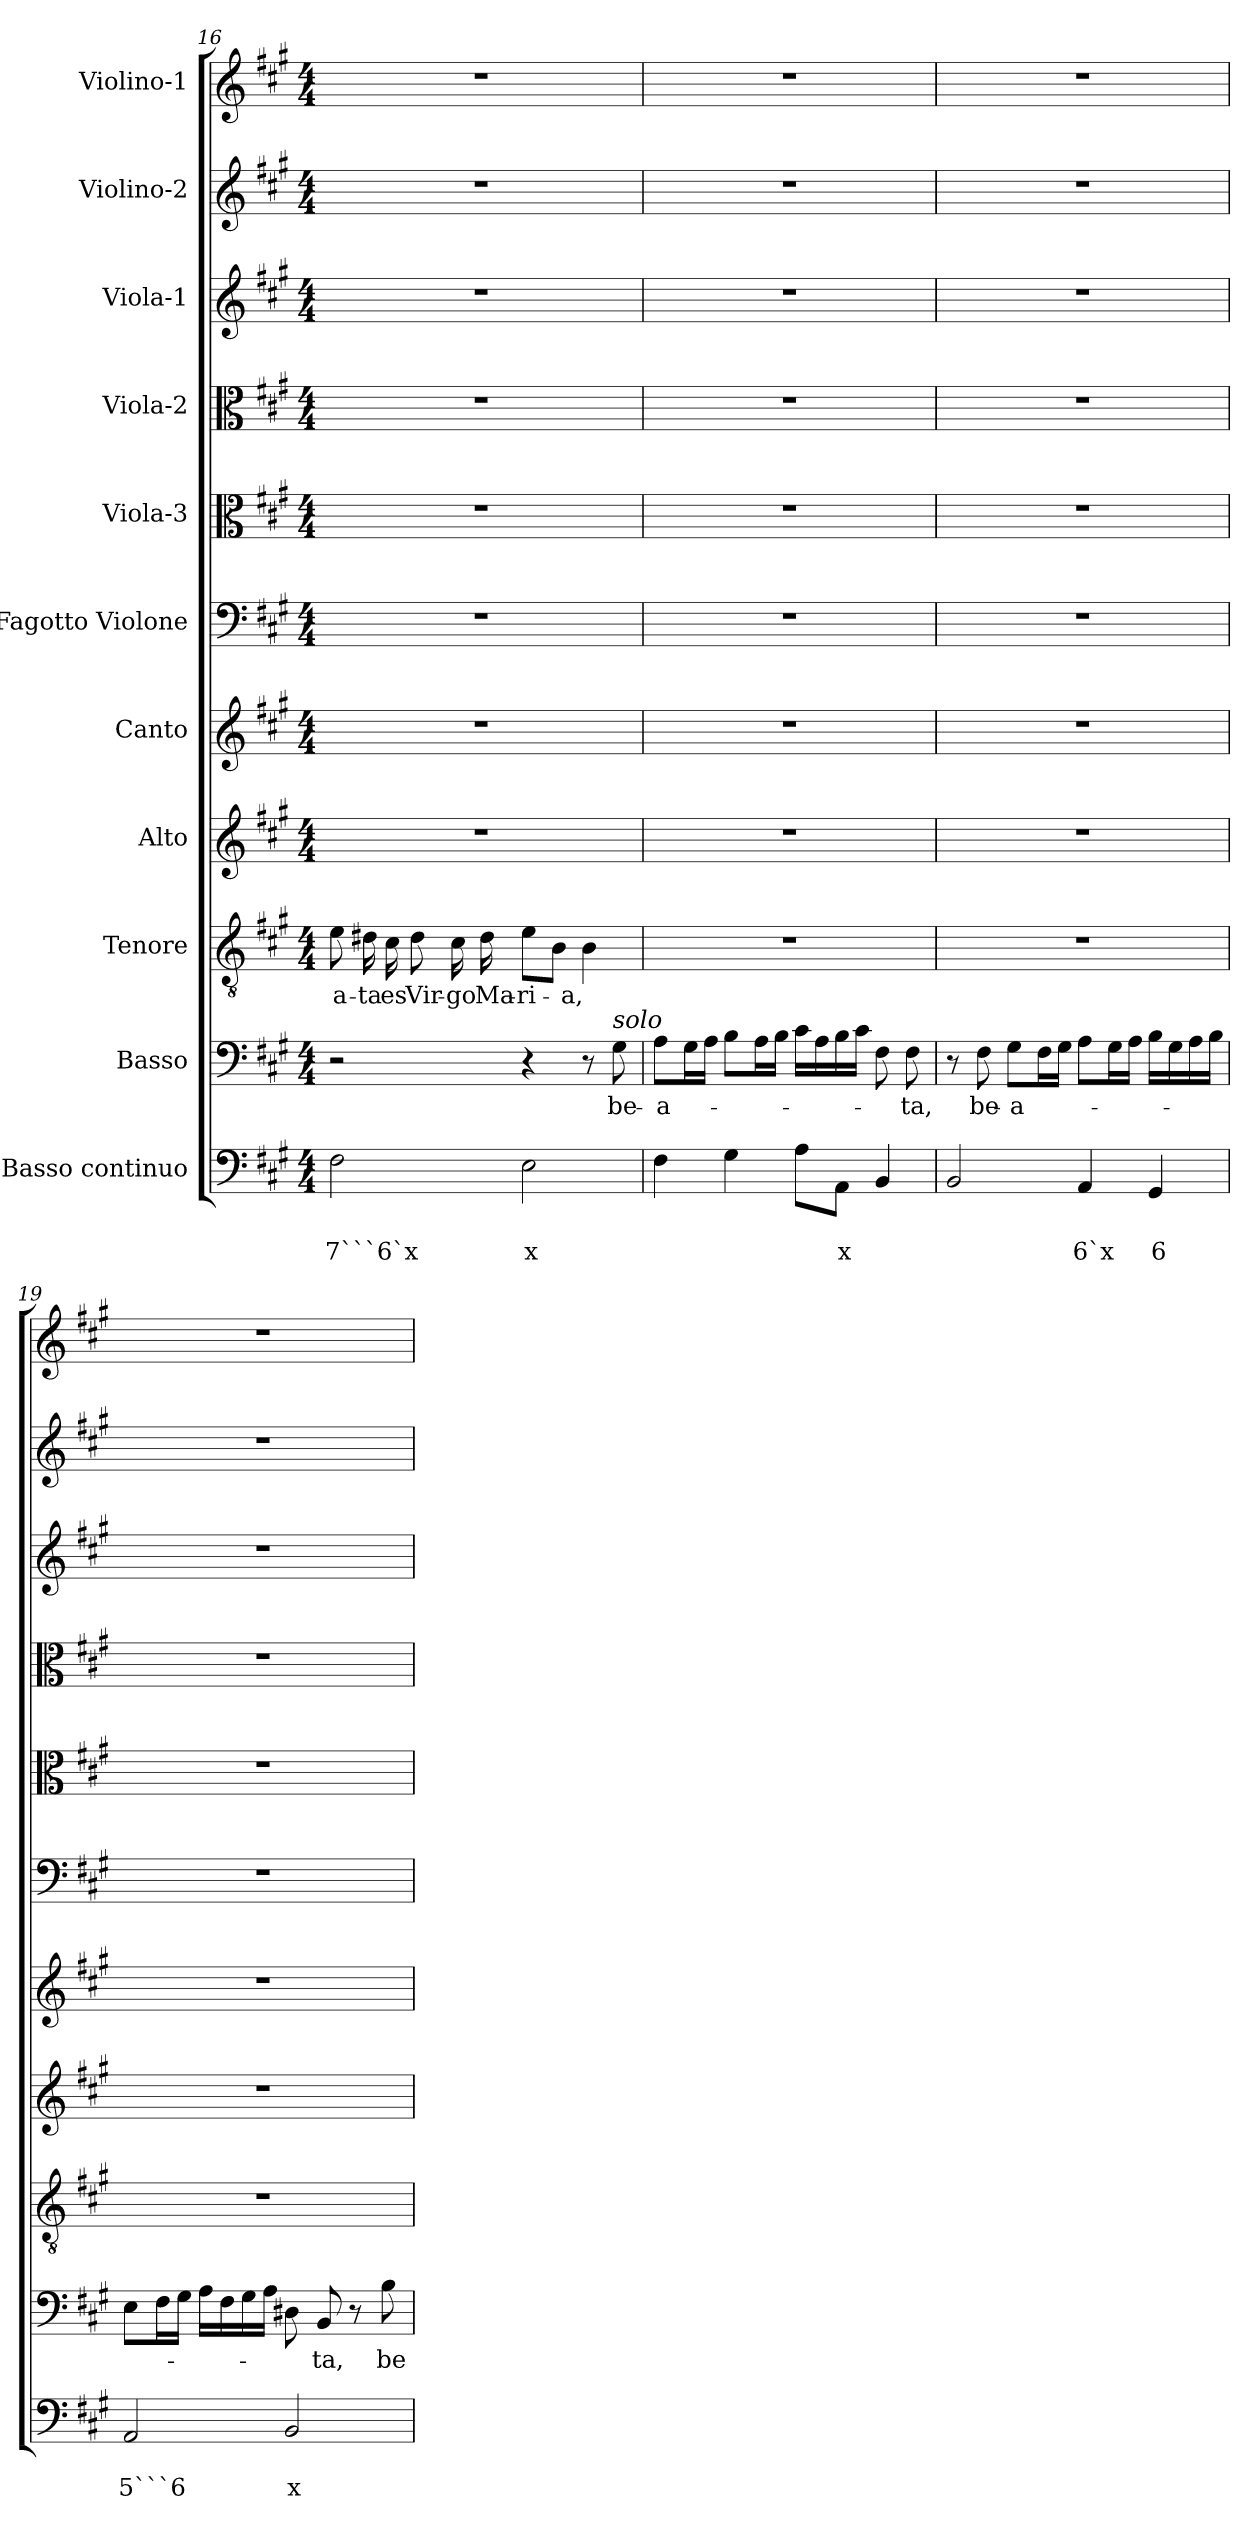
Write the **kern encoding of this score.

**kern	**text	**text	**kern	**text	**kern	**text	**kern	**kern	**kern	**kern	**kern	**kern	**kern	**kern
*part11	*part11	*part11	*part10	*part10	*part9	*part9	*part8	*part7	*part6	*part5	*part4	*part3	*part2	*part1
*staff11	*staff11	*staff11	*staff10	*staff10	*staff9	*staff9	*staff8	*staff7	*staff6	*staff5	*staff4	*staff3	*staff2	*staff1
*I"Basso continuo	*	*	*I"Basso	*	*I"Tenore	*	*I"Alto	*I"Canto	*I"Fagotto Violone	*I"Viola-3	*I"Viola-2	*I"Viola-1	*I"Violino-2	*I"Violino-1
*clefF4	*	*	*clefF4	*	*clefGv2	*	*clefG2	*clefG2	*clefF4	*clefC3	*clefC3	*clefG2	*clefG2	*clefG2
*k[f#c#g#]	*	*	*k[f#c#g#]	*	*k[f#c#g#]	*	*k[f#c#g#]	*k[f#c#g#]	*k[f#c#g#]	*k[f#c#g#]	*k[f#c#g#]	*k[f#c#g#]	*k[f#c#g#]	*k[f#c#g#]
*A:	*	*	*A:	*	*A:	*	*A:	*A:	*A:	*A:	*A:	*A:	*A:	*A:
*M4/4	*	*	*M4/4	*	*M4/4	*	*M4/4	*M4/4	*M4/4	*M4/4	*M4/4	*M4/4	*M4/4	*M4/4
=16	=16	=16	=16	=16	=16	=16	=16	=16	=16	=16	=16	=16	=16	=16
!	!	!LO:LY:b	!	!	!	!LO:LY:b	!	!	!	!	!	!	!	!
2F#\	.	7```6`x	2r	.	8e\	-a-	1r	1r	1r	1r	1r	1r	1r	1r
!	!	!	!	!	!	!LO:LY:b	!	!	!	!	!	!	!	!
.	.	.	.	.	16d#X\	-ta	.	.	.	.	.	.	.	.
!	!	!	!	!	!	!LO:LY:b	!	!	!	!	!	!	!	!
.	.	.	.	.	16c#\	es	.	.	.	.	.	.	.	.
!	!	!	!	!	!	!LO:LY:b	!	!	!	!	!	!	!	!
.	.	.	.	.	8d#\	Vir-	.	.	.	.	.	.	.	.
!	!	!	!	!	!	!LO:LY:b	!	!	!	!	!	!	!	!
.	.	.	.	.	16c#\	-go	.	.	.	.	.	.	.	.
!	!	!	!	!	!	!LO:LY:b	!	!	!	!	!	!	!	!
.	.	.	.	.	16d#\	Ma-	.	.	.	.	.	.	.	.
!	!	!LO:LY:b	!	!	!	!LO:LY:b	!	!	!	!	!	!	!	!
2E\	.	x	4r	.	8e\L	-ri-	.	.	.	.	.	.	.	.
.	.	.	.	.	8B\J	.	.	.	.	.	.	.	.	.
!	!	!	!	!	!	!LO:LY:b	!	!	!	!	!	!	!	!
.	.	.	8r	.	4B\	-a,	.	.	.	.	.	.	.	.
!	!	!	!LO:TX:a:i:t=solo	!	!	!	!	!	!	!	!	!	!	!
!	!	!	!	!LO:LY:b	!	!	!	!	!	!	!	!	!	!
.	.	.	8G#\	be-	.	.	.	.	.	.	.	.	.	.
=17	=17	=17	=17	=17	=17	=17	=17	=17	=17	=17	=17	=17	=17	=17
!	!	!	!	!LO:LY:b	!	!	!	!	!	!	!	!	!	!
4F#\	.	.	8A\L	-a-	1r	.	1r	1r	1r	1r	1r	1r	1r	1r
.	.	.	16G#\L	.	.	.	.	.	.	.	.	.	.	.
.	.	.	16A\JJ	.	.	.	.	.	.	.	.	.	.	.
4G#\	.	.	8B\L	.	.	.	.	.	.	.	.	.	.	.
.	.	.	16A\L	.	.	.	.	.	.	.	.	.	.	.
.	.	.	16B\JJ	.	.	.	.	.	.	.	.	.	.	.
8A\L	.	.	16c#\LL	.	.	.	.	.	.	.	.	.	.	.
.	.	.	16A\	.	.	.	.	.	.	.	.	.	.	.
!	!	!LO:LY:b	!	!	!	!	!	!	!	!	!	!	!	!
8AA\J	.	x	16B\	.	.	.	.	.	.	.	.	.	.	.
.	.	.	16c#\JJ	.	.	.	.	.	.	.	.	.	.	.
4BB/	.	.	8F#\	.	.	.	.	.	.	.	.	.	.	.
!	!	!	!	!LO:LY:b	!	!	!	!	!	!	!	!	!	!
.	.	.	8F#\	-ta,	.	.	.	.	.	.	.	.	.	.
!!LO:PB:g=z
=18	=18	=18	=18	=18	=18	=18	=18	=18	=18	=18	=18	=18	=18	=18
2BB/	.	.	8r	.	1r	.	1r	1r	1r	1r	1r	1r	1r	1r
!	!	!	!	!LO:LY:b	!	!	!	!	!	!	!	!	!	!
.	.	.	8F#\	be-	.	.	.	.	.	.	.	.	.	.
!	!	!	!	!LO:LY:b	!	!	!	!	!	!	!	!	!	!
.	.	.	8G#\L	-a-	.	.	.	.	.	.	.	.	.	.
.	.	.	16F#\L	.	.	.	.	.	.	.	.	.	.	.
.	.	.	16G#\JJ	.	.	.	.	.	.	.	.	.	.	.
!	!	!LO:LY:b	!	!	!	!	!	!	!	!	!	!	!	!
4AA/	.	6`x	8A\L	.	.	.	.	.	.	.	.	.	.	.
.	.	.	16G#\L	.	.	.	.	.	.	.	.	.	.	.
.	.	.	16A\JJ	.	.	.	.	.	.	.	.	.	.	.
!	!	!LO:LY:b	!	!	!	!	!	!	!	!	!	!	!	!
4GG#/	.	6	16B\LL	.	.	.	.	.	.	.	.	.	.	.
.	.	.	16G#\	.	.	.	.	.	.	.	.	.	.	.
.	.	.	16A\	.	.	.	.	.	.	.	.	.	.	.
.	.	.	16B\JJ	.	.	.	.	.	.	.	.	.	.	.
=19	=19	=19	=19	=19	=19	=19	=19	=19	=19	=19	=19	=19	=19	=19
!	!	!LO:LY:b	!	!	!	!	!	!	!	!	!	!	!	!
2AA/	.	5```6	8E\L	.	1r	.	1r	1r	1r	1r	1r	1r	1r	1r
.	.	.	16F#\L	.	.	.	.	.	.	.	.	.	.	.
.	.	.	16G#\JJ	.	.	.	.	.	.	.	.	.	.	.
.	.	.	16A\LL	.	.	.	.	.	.	.	.	.	.	.
.	.	.	16F#\	.	.	.	.	.	.	.	.	.	.	.
.	.	.	16G#\	.	.	.	.	.	.	.	.	.	.	.
.	.	.	16A\JJ	.	.	.	.	.	.	.	.	.	.	.
!	!	!LO:LY:b	!	!	!	!	!	!	!	!	!	!	!	!
2BB/	.	x	8D#X\	.	.	.	.	.	.	.	.	.	.	.
!	!	!	!	!LO:LY:b	!	!	!	!	!	!	!	!	!	!
.	.	.	8BB/	-ta,	.	.	.	.	.	.	.	.	.	.
.	.	.	8r	.	.	.	.	.	.	.	.	.	.	.
!	!	!	!	!LO:LY:b	!	!	!	!	!	!	!	!	!	!
.	.	.	8B\	be-	.	.	.	.	.	.	.	.	.	.
=	=	=	=	=	=	=	=	=	=	=	=	=	=	=
*-	*-	*-	*-	*-	*-	*-	*-	*-	*-	*-	*-	*-	*-	*-
